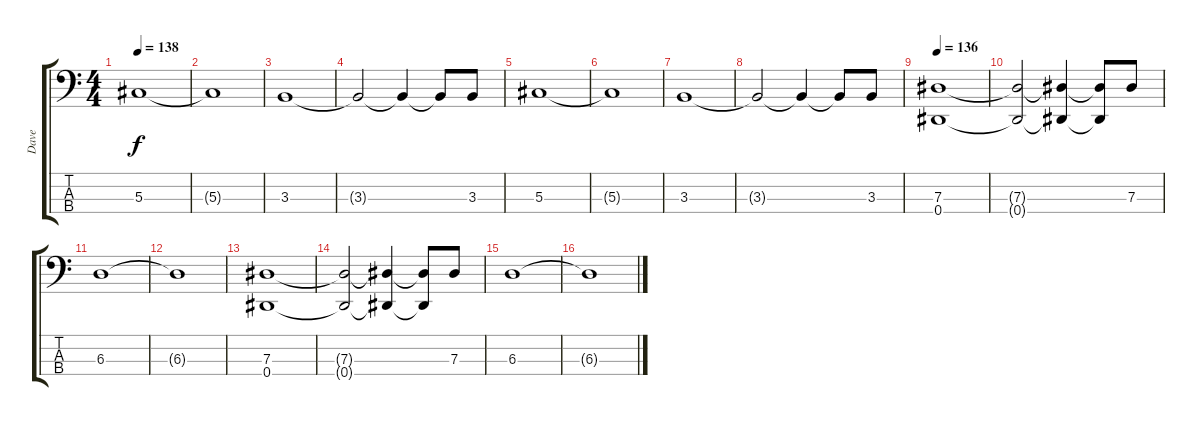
\track ("Dave" "Dave") {instrument electricbasspick}
\staff {score tabs}
\tuning (Gb2 Db2 Ab1 Eb1) {hide}
\ts (4 4)
\tempo 138
\clef f4
\ks c
5.3.1{dy f} |
5.3{t}.1 |
3.3.1 |
3.3{t}.2 3.3{t}.4 3.3{t}.8 3.3.8 |
5.3.1 |
5.3{t}.1 |
3.3.1 |
3.3{t}.2 3.3{t}.4 3.3{t}.8 3.3.8 |
\tempo 136
(7.3 0.4).1 |
(7.3{t} 0.4{t}).2 (7.3{t} 0.4{t}).4 (7.3{t} 0.4{t}).8 7.3.8 |
6.3.1 |
6.3{t}.1 |
(7.3 0.4).1 |
(7.3{t} 0.4{t}).2 (7.3{t} 0.4{t}).4 (7.3{t} 0.4{t}).8 7.3.8 |
6.3.1 |
6.3{t}.1
